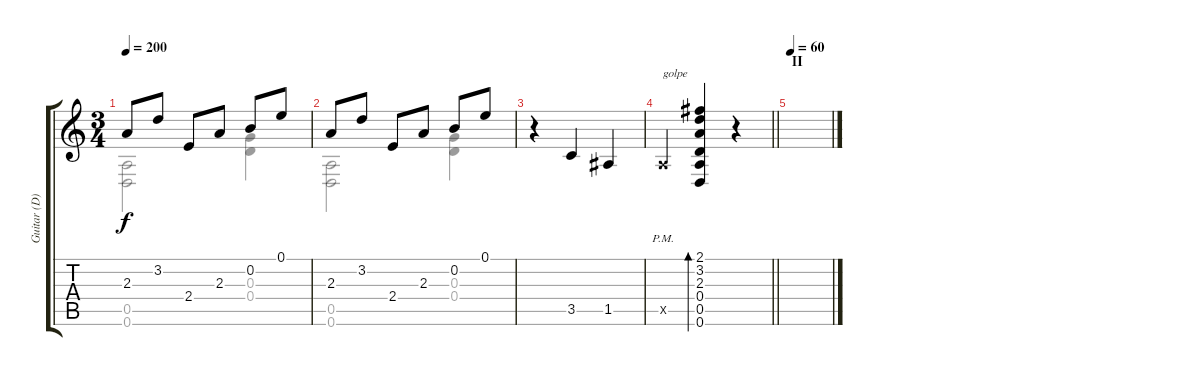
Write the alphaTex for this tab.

\track ("Guitar (D)" "Guitar (D)") {instrument acousticguitarnylon}
\staff {score tabs}
\tuning (E4 B3 G3 D3 A2 D2) {hide}
\voice
\ts (3 4)
\tempo 200
\clef g2
\ks aminor
2.3.8{dy f} 3.2.8 2.4.8 2.3.8 0.2.8 0.1.8 |
2.3.8 3.2.8 2.4.8 2.3.8 0.2.8 0.1.8 |
r.4 3.5.4 1.5.4 |
\barLineRight lightlight
0.5{pm x}.4{txt "golpe"} (2.1 3.2 2.3 0.4 0.5 0.6).4{bd 30} r.4 |
\section ("" "II")
\tempo 60
|
|
|
|
|
|
|
|
|
|
|
\voice
\clef g2
\ottava regular
\simile none
\ks aminor
(0.5 0.6).2{dy f} (0.3 0.4).4 |
(0.5 0.6).2 (0.3 0.4).4 |
|
\barLineRight lightlight
|
|
|
|
|
|
|
|
|
|
|
|
